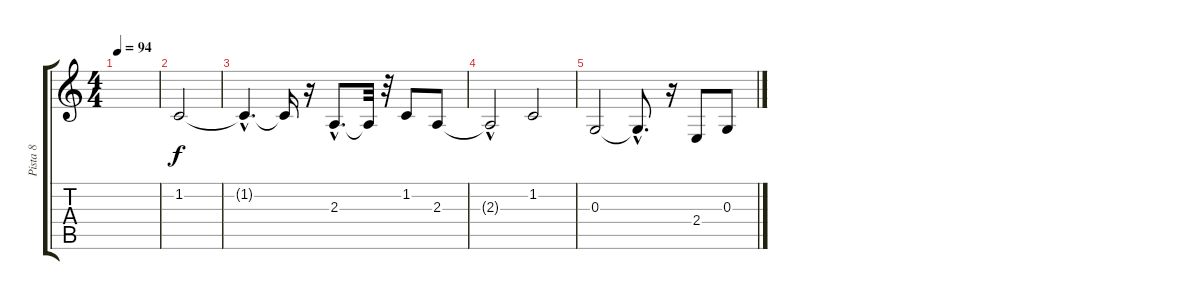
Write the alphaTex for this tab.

\track ("Pista 8" "Pista 8") {instrument acousticgrandpiano}
\staff {score tabs}
\tuning (E4 B3 G3 D3 A2 E2) {hide}
\ts (4 4)
\tempo 94
\clef g2
\ks c
|
1.2.2 |
1.2{hac t}.4{d} 1.2{t}.16 r.16 2.3{hac}.8{d} 2.3{t}.32 r.32 1.2.8 2.3.8 |
2.3{hac t}.2 1.2.2 |
0.3.2 0.3{hac t}.8{d} r.16 2.4.8 0.3.8
